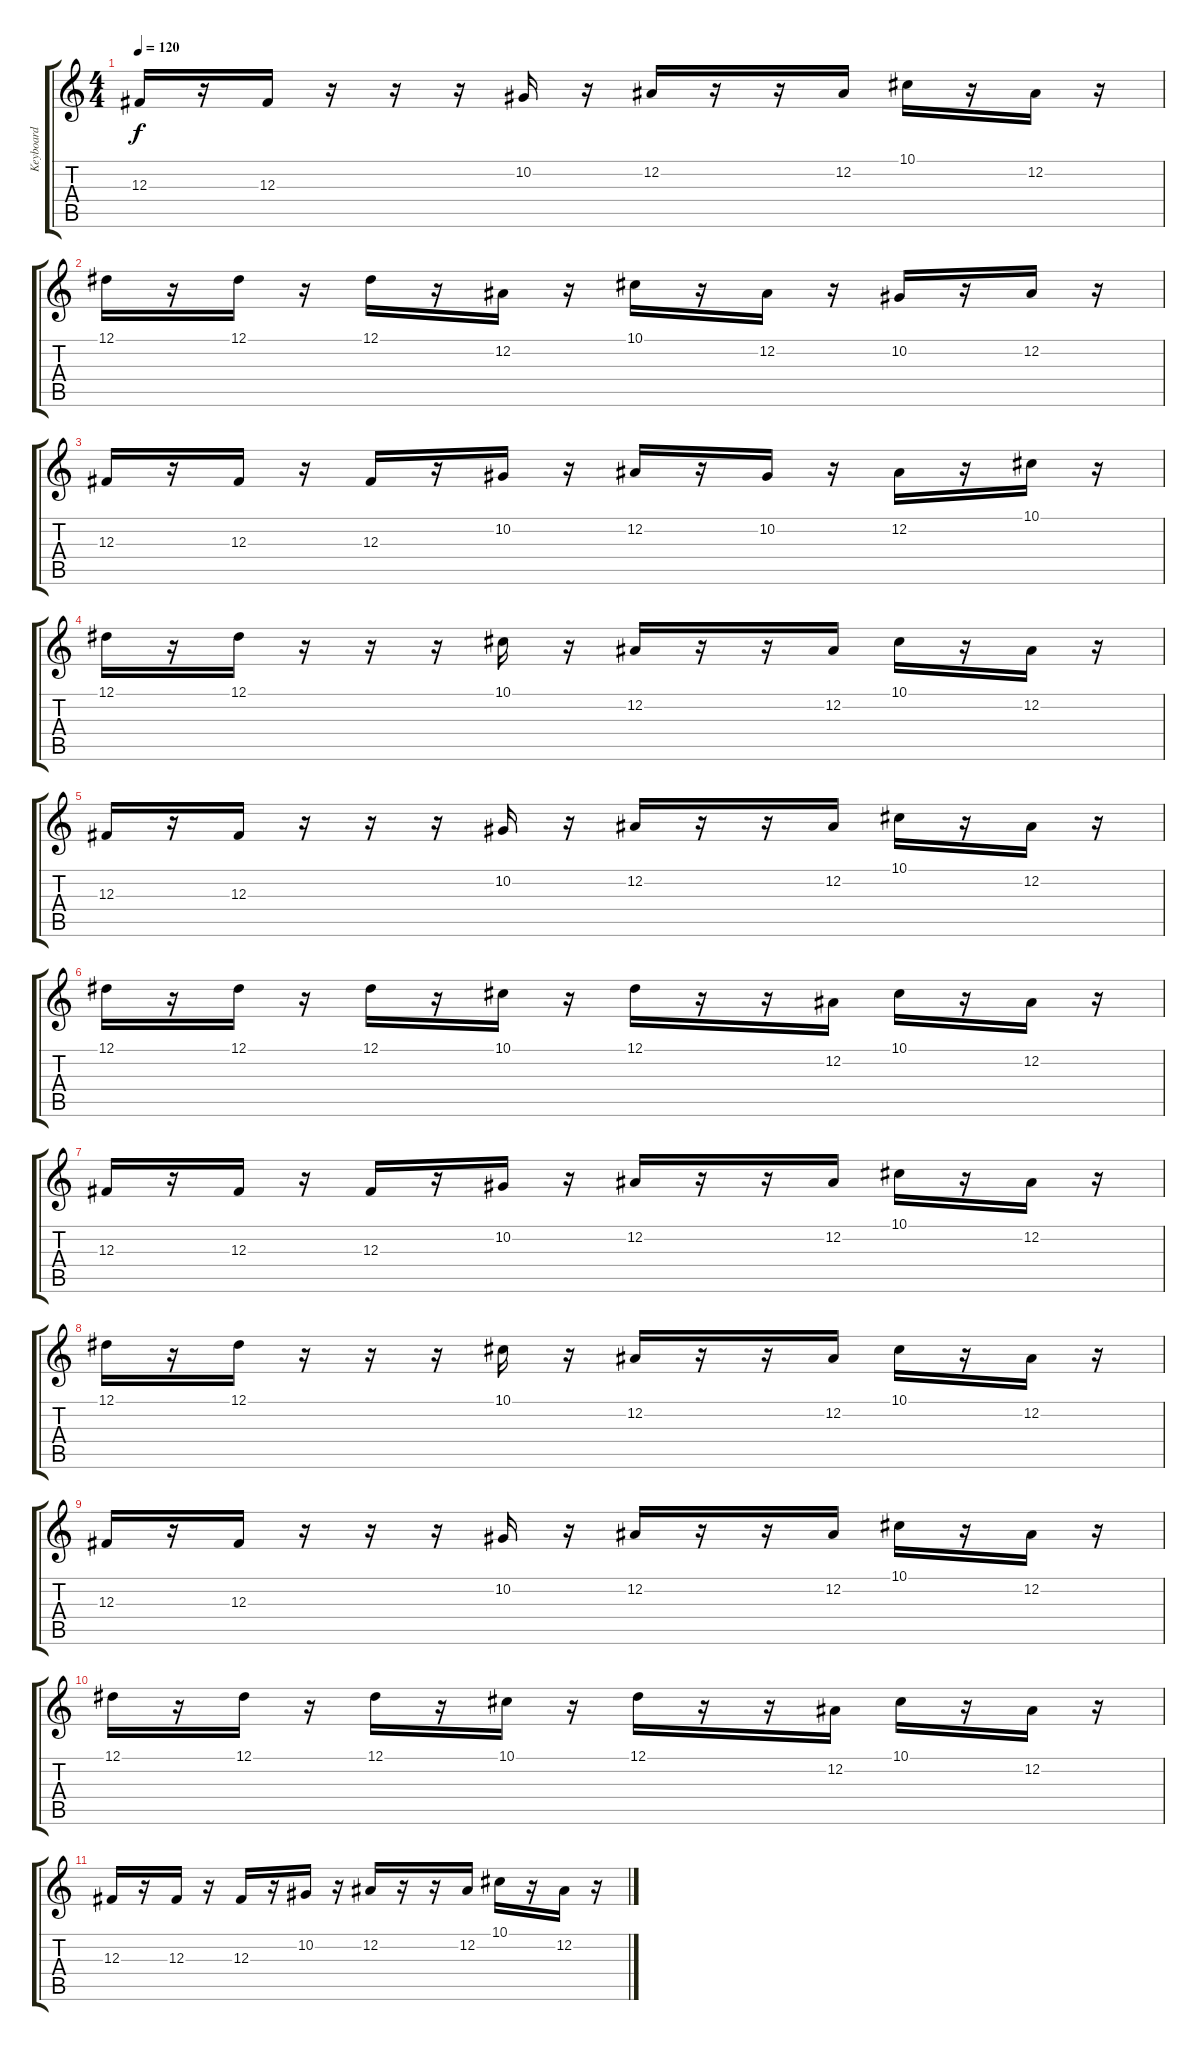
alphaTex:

\track ("Keyboard" "Keyboard") {instrument brasssection}
\staff {score tabs}
\tuning (Eb4 Bb3 Gb3 Db3 Ab2 Eb2) {hide}
\ts (4 4)
\tempo 120
\clef g2
\ks c
12.3.16{dy f} r.16 12.3.16 r.16 r.16 r.16 10.2.16 r.16 12.2.16 r.16 r.16 12.2.16 10.1.16 r.16 12.2.16 r.16 |
12.1.16 r.16 12.1.16 r.16 12.1.16 r.16 12.2.16 r.16 10.1.16 r.16 12.2.16 r.16 10.2.16 r.16 12.2.16 r.16 |
12.3.16 r.16 12.3.16 r.16 12.3.16 r.16 10.2.16 r.16 12.2.16 r.16 10.2.16 r.16 12.2.16 r.16 10.1.16 r.16 |
12.1.16 r.16 12.1.16 r.16 r.16 r.16 10.1.16 r.16 12.2.16 r.16 r.16 12.2.16 10.1.16 r.16 12.2.16 r.16 |
12.3.16 r.16 12.3.16 r.16 r.16 r.16 10.2.16 r.16 12.2.16 r.16 r.16 12.2.16 10.1.16 r.16 12.2.16 r.16 |
12.1.16 r.16 12.1.16 r.16 12.1.16 r.16 10.1.16 r.16 12.1.16 r.16 r.16 12.2.16 10.1.16 r.16 12.2.16 r.16 |
12.3.16 r.16 12.3.16 r.16 12.3.16 r.16 10.2.16 r.16 12.2.16 r.16 r.16 12.2.16 10.1.16 r.16 12.2.16 r.16 |
12.1.16 r.16 12.1.16 r.16 r.16 r.16 10.1.16 r.16 12.2.16 r.16 r.16 12.2.16 10.1.16 r.16 12.2.16 r.16 |
12.3.16 r.16 12.3.16 r.16 r.16 r.16 10.2.16 r.16 12.2.16 r.16 r.16 12.2.16 10.1.16 r.16 12.2.16 r.16 |
12.1.16 r.16 12.1.16 r.16 12.1.16 r.16 10.1.16 r.16 12.1.16 r.16 r.16 12.2.16 10.1.16 r.16 12.2.16 r.16 |
12.3.16 r.16 12.3.16 r.16 12.3.16 r.16 10.2.16 r.16 12.2.16 r.16 r.16 12.2.16 10.1.16 r.16 12.2.16 r.16
